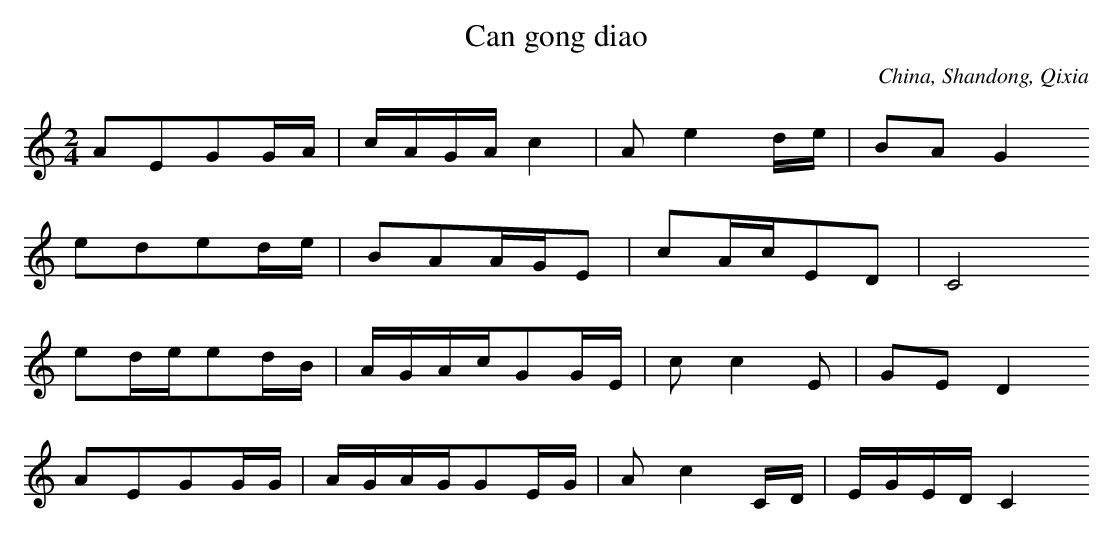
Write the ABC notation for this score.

X:1
T: Can gong diao
O: China, Shandong, Qixia
M: 2/4
L: 1/16
K: C
A2E2G2GA | cAGAc4 | A2e4de | B2A2G4
e2d2e2de | B2A2AGE2 | c2AcE2D2 | C8
e2dee2dB | AGAcG2GE | c2c4E2 | G2E2D4
A2E2G2GG | AGAGG2EG | A2c4CD | EGEDC4
